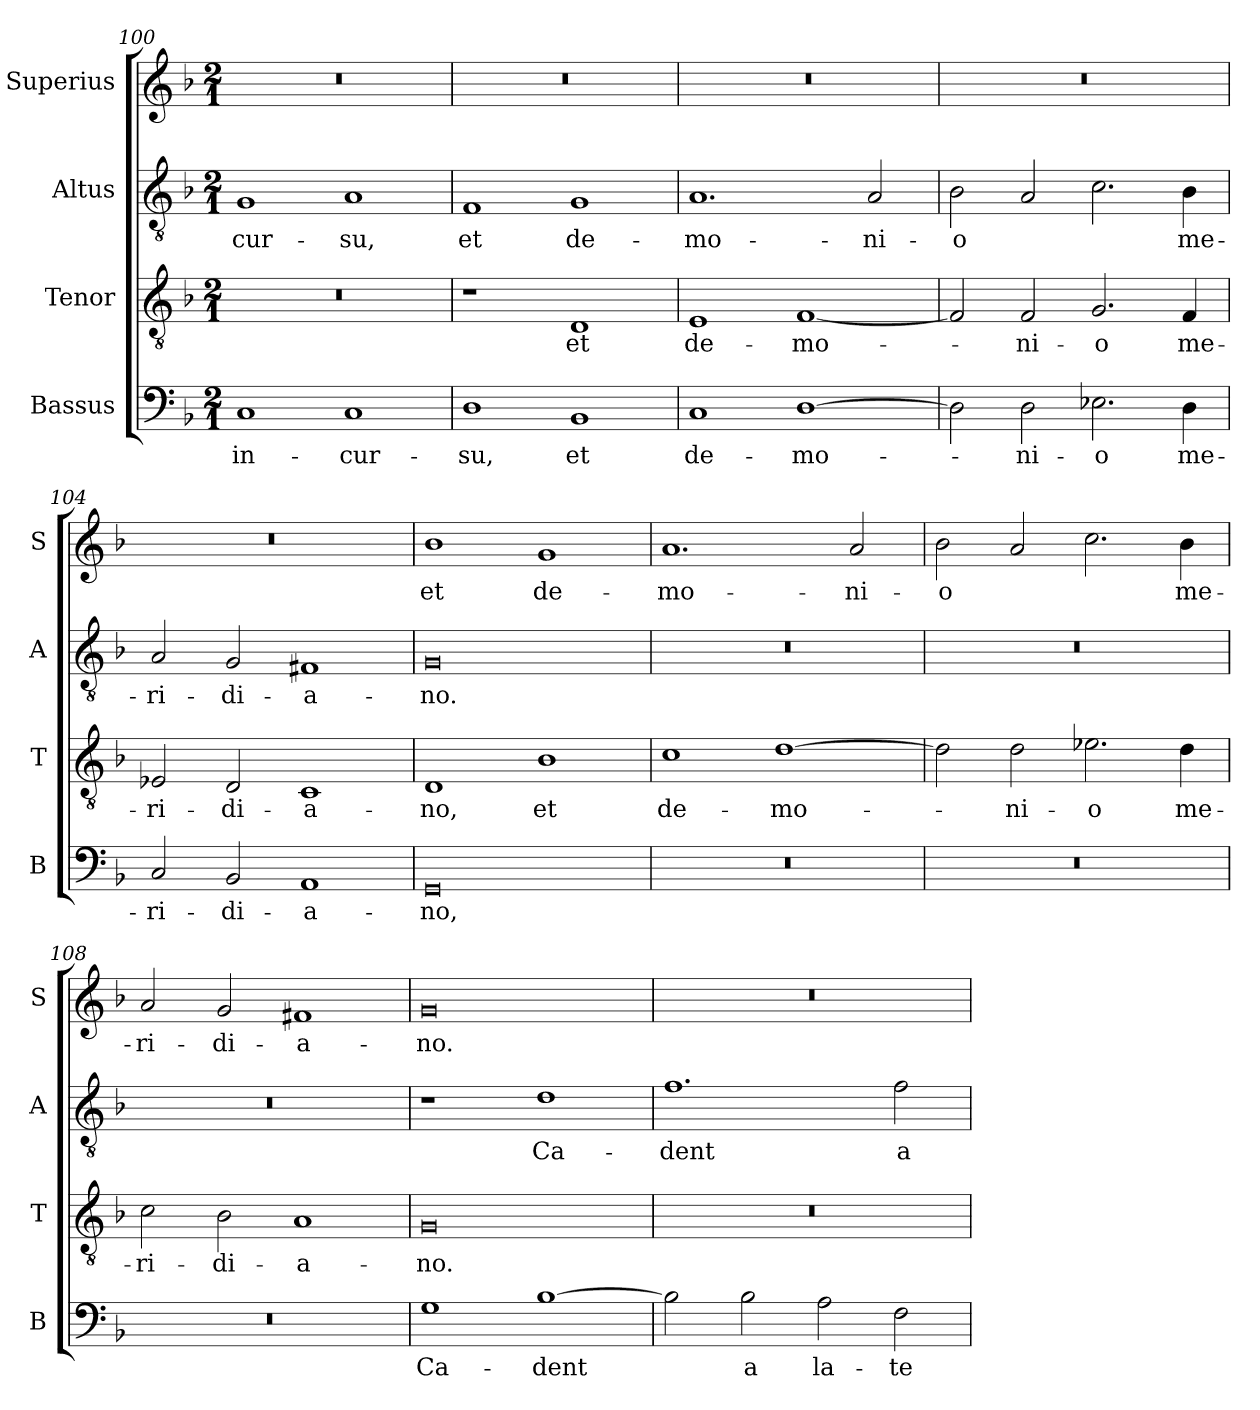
**kern	**text	**kern	**text	**kern	**text	**kern	**text
*part4	*part4	*part3	*part3	*part2	*part2	*part1	*part1
*staff4	*staff4	*staff3	*staff3	*staff2	*staff2	*staff1	*staff1
*I"Bassus	*	*I"Tenor	*	*I"Altus	*	*I"Superius	*
*I'B	*	*I'T	*	*I'A	*	*I'S	*
*clefF4	*	*clefGv2	*	*clefGv2	*	*clefG2	*
*k[b-]	*	*k[b-]	*	*k[b-]	*	*k[b-]	*
*M2/1	*	*M2/1	*	*M2/1	*	*M2/1	*
=100	=100	=100	=100	=100	=100	=100	=100
1C	in-	0r	.	1G	-cur-	0r	.
1C	-cur-	.	.	1A	-su,	.	.
=101	=101	=101	=101	=101	=101	=101	=101
1D	-su,	1r	.	1F	et	0r	.
1BB-	et	1D	et	1G	de-	.	.
=102	=102	=102	=102	=102	=102	=102	=102
1C	de-	1E	de-	1.A	-mo-	0r	.
[1D	-mo-	[1F	-mo-	.	.	.	.
.	.	.	.	2A/	-ni-	.	.
=103	=103	=103	=103	=103	=103	=103	=103
2D\]	.	2F/]	.	2B-\	-o	0r	.
2D\	-ni-	2F/	-ni-	2A/	.	.	.
2.E-X\	-o	2.G/	-o	2.c\	.	.	.
4D\	me-	4F/	me-	4B-\	me-	.	.
=104	=104	=104	=104	=104	=104	=104	=104
2C/	-ri-	2E-X/	-ri-	2A/	-ri-	0r	.
2BB-/	-di-	2D/	-di-	2G/	-di-	.	.
1AA	-a-	1C	-a-	1F#X	-a-	.	.
=105	=105	=105	=105	=105	=105	=105	=105
0GG	-no,	1D	-no,	0G	-no.	1b-	et
.	.	1B-	et	.	.	1g	de-
=106	=106	=106	=106	=106	=106	=106	=106
0r	.	1c	de-	0r	.	1.a	-mo-
.	.	[1d	-mo-	.	.	.	.
.	.	.	.	.	.	2a/	-ni-
=107	=107	=107	=107	=107	=107	=107	=107
0r	.	2d\]	.	0r	.	2b-\	-o
.	.	2d\	-ni-	.	.	2a/	.
.	.	2.e-X\	-o	.	.	2.cc\	.
.	.	4d\	me-	.	.	4b-\	me-
=108	=108	=108	=108	=108	=108	=108	=108
0r	.	2c\	-ri-	0r	.	2a/	-ri-
.	.	2B-\	-di-	.	.	2g/	-di-
.	.	1A	-a-	.	.	1f#X	-a-
=109	=109	=109	=109	=109	=109	=109	=109
1G	Ca-	0G	-no.	1r	.	0g	-no.
[1B-	-dent	.	.	1d	Ca-	.	.
=110	=110	=110	=110	=110	=110	=110	=110
2B-\]	.	0r	.	1.f	-dent	0r	.
2B-\	a	.	.	.	.	.	.
2A\	la-	.	.	.	.	.	.
2F\	-te-	.	.	2f\	a	.	.
=	=	=	=	=	=	=	=
*-	*-	*-	*-	*-	*-	*-	*-
